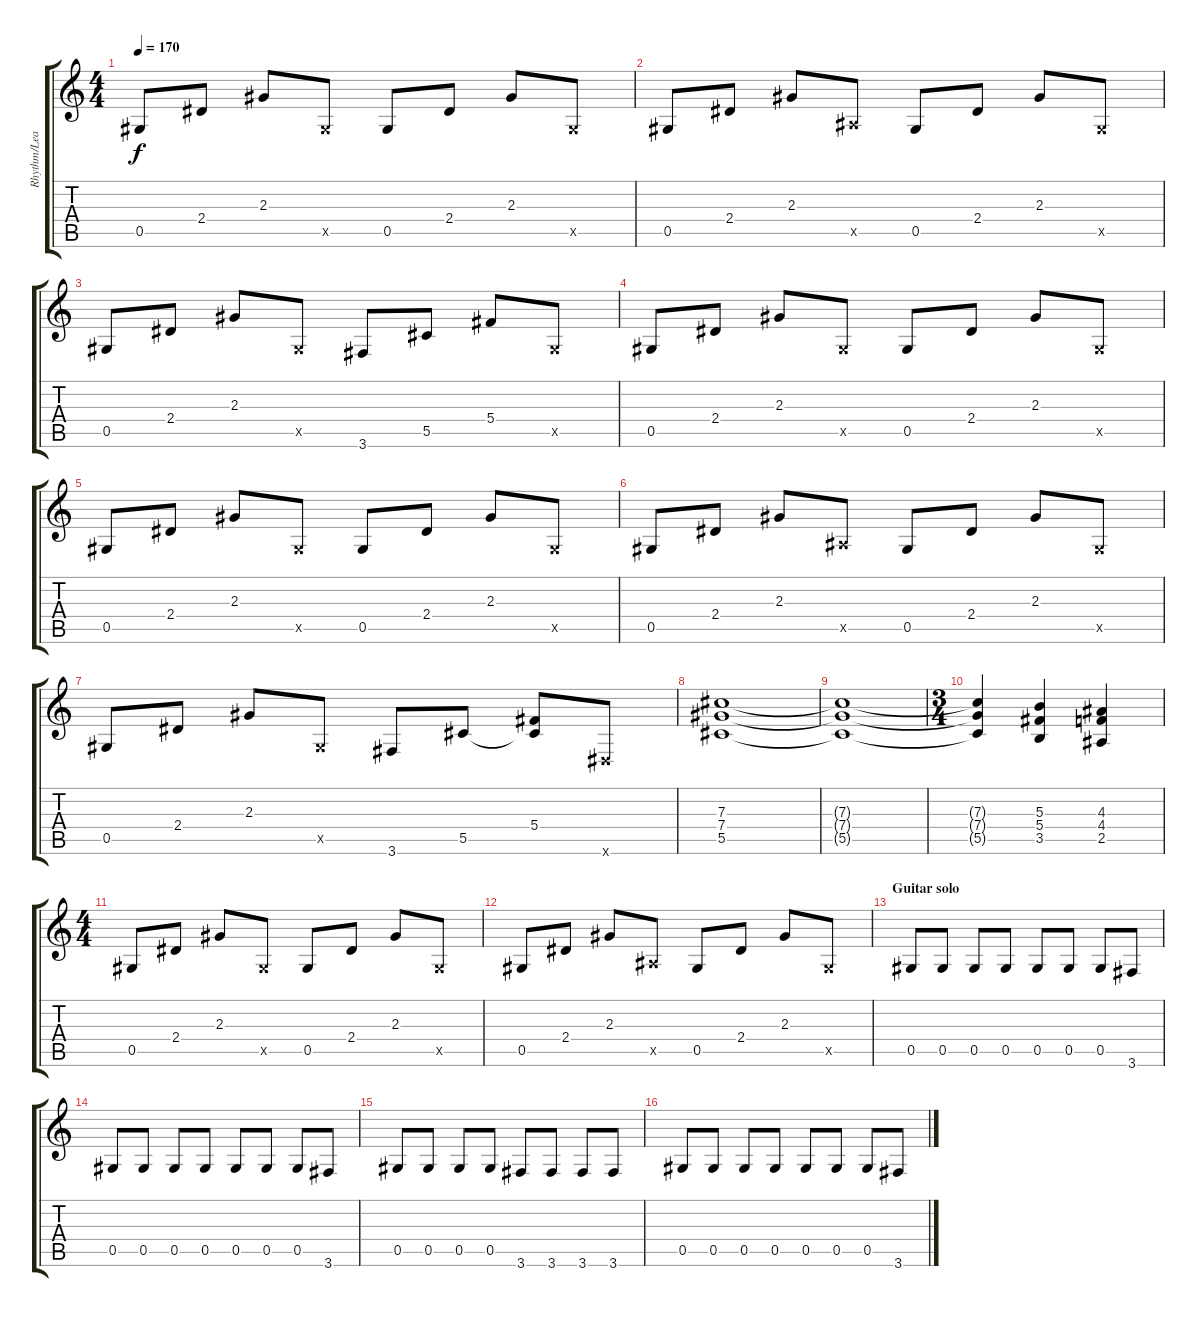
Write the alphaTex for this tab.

\track ("Rhythm/Lead Guitar - Badi Boy" "Rhythm/Lea") {instrument overdrivenguitar}
\staff {score tabs}
\tuning (Eb4 Bb3 Gb3 Db3 Ab2 Eb2) {hide}
\ts (4 4)
\tempo 170
\clef g2
\ks c
0.5.8{dy f} 2.4.8 2.3.8 0.5{x}.8 0.5.8 2.4.8 2.3.8 0.5{x}.8 |
0.5.8 2.4.8 2.3.8 2.5{x}.8 0.5.8 2.4.8 2.3.8 0.5{x}.8 |
0.5.8 2.4.8 2.3.8 0.5{x}.8 3.6.8 5.5.8 5.4.8 0.5{x}.8 |
0.5.8 2.4.8 2.3.8 0.5{x}.8 0.5.8 2.4.8 2.3.8 0.5{x}.8 |
0.5.8 2.4.8 2.3.8 0.5{x}.8 0.5.8 2.4.8 2.3.8 0.5{x}.8 |
0.5.8 2.4.8 2.3.8 2.5{x}.8 0.5.8 2.4.8 2.3.8 0.5{x}.8 |
0.5.8 2.4.8 2.3.8 0.5{x}.8 3.6.8 5.5.8 (5.4 5.5{t}).8 0.6{x}.8 |
(7.3 7.4 5.5).1 |
(7.3{t} 7.4{t} 5.5{t}).1 |
\ts (3 4)
(7.3{t} 7.4{t} 5.5{t}).4 (5.3 5.4 3.5).4 (4.3 4.4 2.5).4 |
\ts (4 4)
0.5.8 2.4.8 2.3.8 0.5{x}.8 0.5.8 2.4.8 2.3.8 0.5{x}.8 |
0.5.8 2.4.8 2.3.8 2.5{x}.8 0.5.8 2.4.8 2.3.8 0.5{x}.8 |
\section ("" "Guitar solo")
0.5.8{volume 12} 0.5.8 0.5.8 0.5.8 0.5.8 0.5.8 0.5.8 3.6.8 |
0.5.8 0.5.8 0.5.8 0.5.8 0.5.8 0.5.8 0.5.8 3.6.8 |
0.5.8 0.5.8 0.5.8 0.5.8 3.6.8 3.6.8 3.6.8 3.6.8 |
0.5.8 0.5.8 0.5.8 0.5.8 0.5.8 0.5.8 0.5.8 3.6.8
